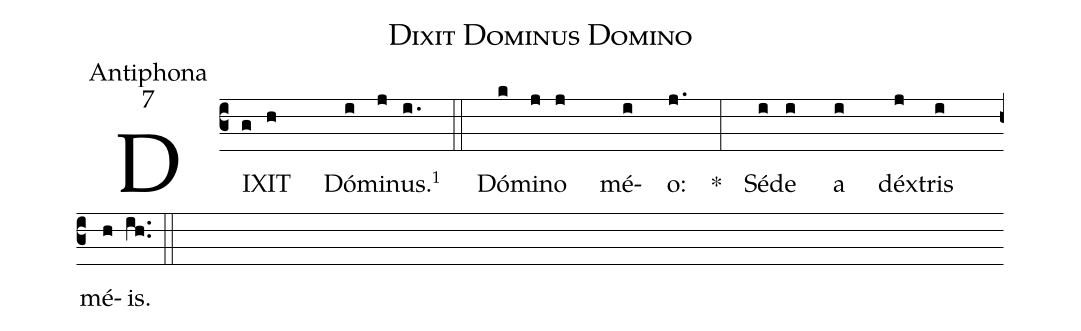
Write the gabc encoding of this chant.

name:Dixit Dominus Domino;
office-part:Antiphona;
mode:7;
%%
(c3)  DI(g)XIT(h) Dó(i)mi(j)nus.<v>\footnotemark[1]</v>(i.) (::) Dó(k)mi(j)no(j) mé(i)o:(j.) *(:) Sé(i)de(i) a(i) déx(j)tris(i) (z) mé(h)is.(ih..) (::)
